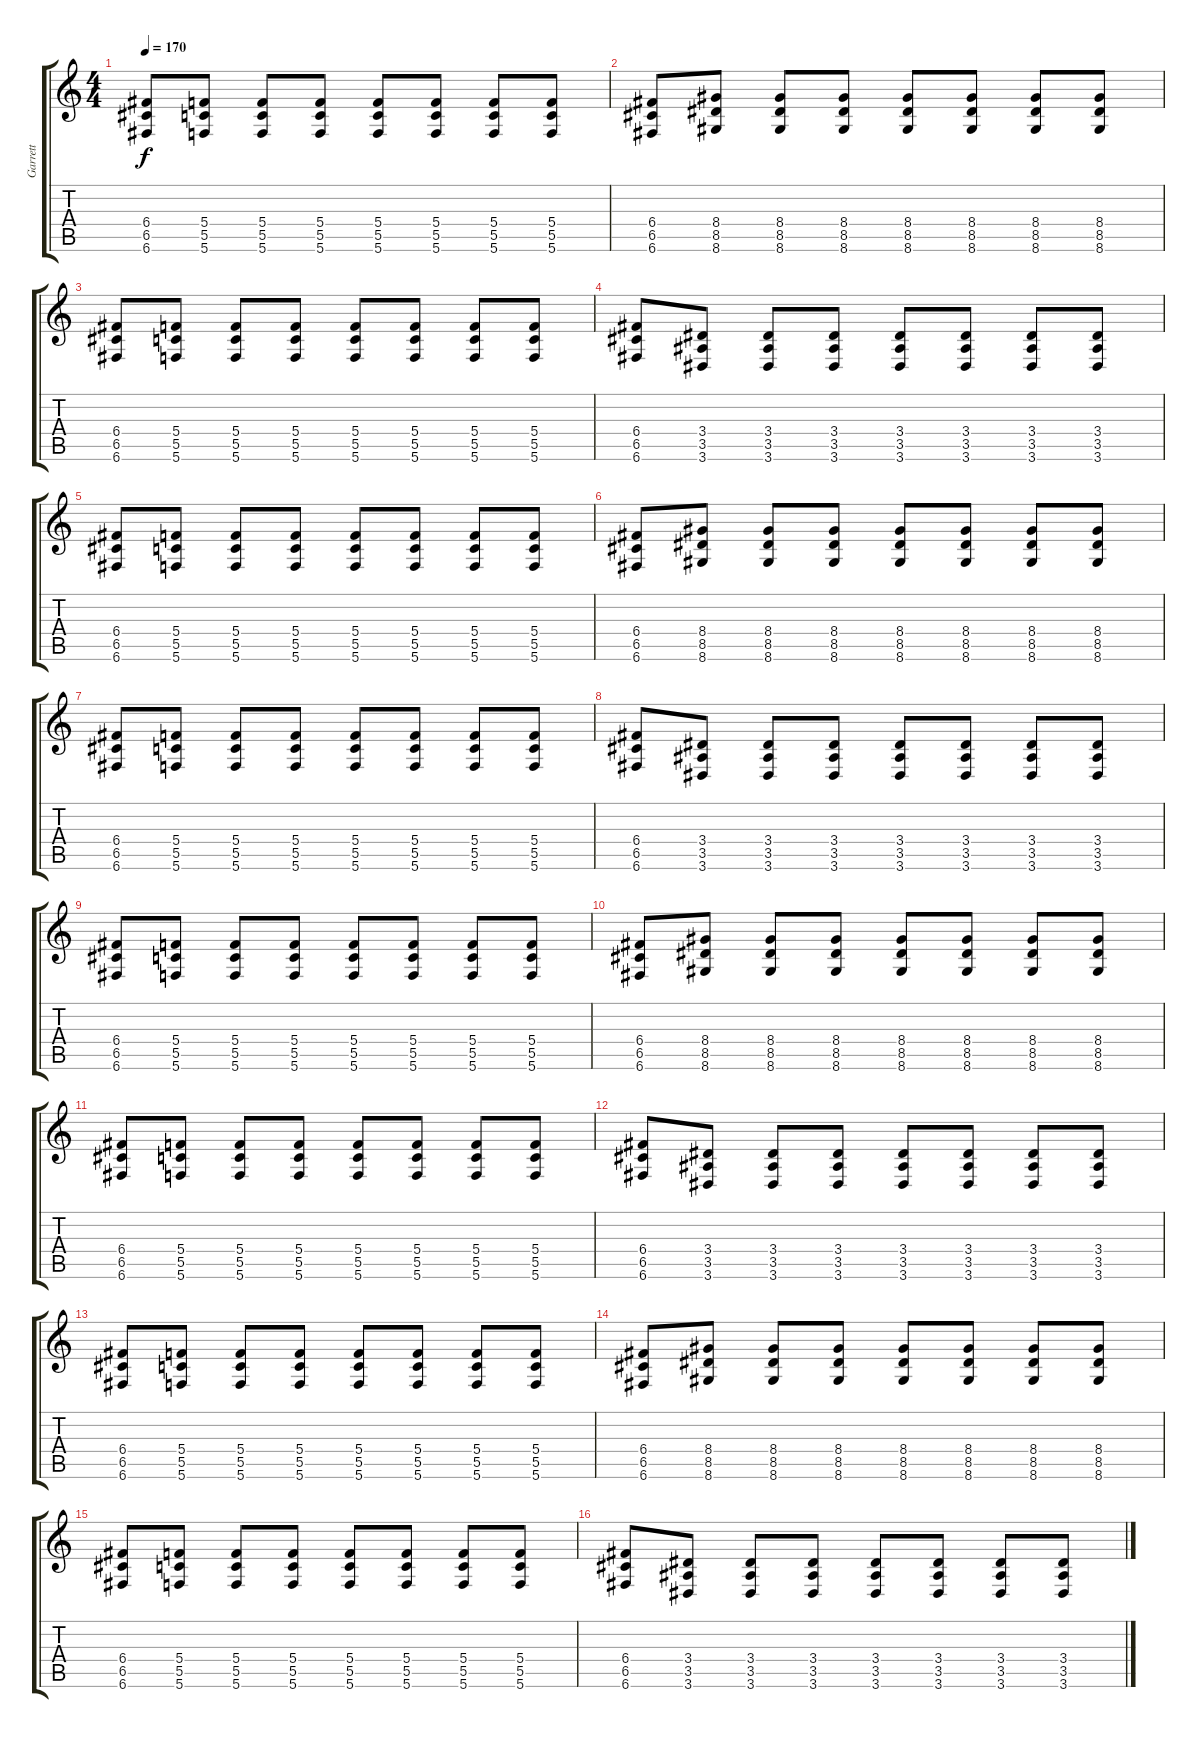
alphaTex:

\track ("Garrett" "Garrett") {instrument overdrivenguitar}
\staff {score tabs}
\tuning (D4 A3 F3 C3 G2 C2) {hide}
\ts (4 4)
\tempo 170
\clef g2
\ks c
(6.4 6.5 6.6).8{dy f} (5.4 5.5 5.6).8 (5.4 5.5 5.6).8 (5.4 5.5 5.6).8 (5.4 5.5 5.6).8 (5.4 5.5 5.6).8 (5.4 5.5 5.6).8 (5.4 5.5 5.6).8 |
(6.4 6.5 6.6).8 (8.4 8.5 8.6).8 (8.4 8.5 8.6).8 (8.4 8.5 8.6).8 (8.4 8.5 8.6).8 (8.4 8.5 8.6).8 (8.4 8.5 8.6).8 (8.4 8.5 8.6).8 |
(6.4 6.5 6.6).8 (5.4 5.5 5.6).8 (5.4 5.5 5.6).8 (5.4 5.5 5.6).8 (5.4 5.5 5.6).8 (5.4 5.5 5.6).8 (5.4 5.5 5.6).8 (5.4 5.5 5.6).8 |
(6.4 6.5 6.6).8 (3.4 3.5 3.6).8 (3.4 3.5 3.6).8 (3.4 3.5 3.6).8 (3.4 3.5 3.6).8 (3.4 3.5 3.6).8 (3.4 3.5 3.6).8 (3.4 3.5 3.6).8 |
(6.4 6.5 6.6).8 (5.4 5.5 5.6).8 (5.4 5.5 5.6).8 (5.4 5.5 5.6).8 (5.4 5.5 5.6).8 (5.4 5.5 5.6).8 (5.4 5.5 5.6).8 (5.4 5.5 5.6).8 |
(6.4 6.5 6.6).8 (8.4 8.5 8.6).8 (8.4 8.5 8.6).8 (8.4 8.5 8.6).8 (8.4 8.5 8.6).8 (8.4 8.5 8.6).8 (8.4 8.5 8.6).8 (8.4 8.5 8.6).8 |
(6.4 6.5 6.6).8 (5.4 5.5 5.6).8 (5.4 5.5 5.6).8 (5.4 5.5 5.6).8 (5.4 5.5 5.6).8 (5.4 5.5 5.6).8 (5.4 5.5 5.6).8 (5.4 5.5 5.6).8 |
(6.4 6.5 6.6).8 (3.4 3.5 3.6).8 (3.4 3.5 3.6).8 (3.4 3.5 3.6).8 (3.4 3.5 3.6).8 (3.4 3.5 3.6).8 (3.4 3.5 3.6).8 (3.4 3.5 3.6).8 |
(6.4 6.5 6.6).8 (5.4 5.5 5.6).8 (5.4 5.5 5.6).8 (5.4 5.5 5.6).8 (5.4 5.5 5.6).8 (5.4 5.5 5.6).8 (5.4 5.5 5.6).8 (5.4 5.5 5.6).8 |
(6.4 6.5 6.6).8 (8.4 8.5 8.6).8 (8.4 8.5 8.6).8 (8.4 8.5 8.6).8 (8.4 8.5 8.6).8 (8.4 8.5 8.6).8 (8.4 8.5 8.6).8 (8.4 8.5 8.6).8 |
(6.4 6.5 6.6).8 (5.4 5.5 5.6).8 (5.4 5.5 5.6).8 (5.4 5.5 5.6).8 (5.4 5.5 5.6).8 (5.4 5.5 5.6).8 (5.4 5.5 5.6).8 (5.4 5.5 5.6).8 |
(6.4 6.5 6.6).8 (3.4 3.5 3.6).8 (3.4 3.5 3.6).8 (3.4 3.5 3.6).8 (3.4 3.5 3.6).8 (3.4 3.5 3.6).8 (3.4 3.5 3.6).8 (3.4 3.5 3.6).8 |
(6.4 6.5 6.6).8 (5.4 5.5 5.6).8 (5.4 5.5 5.6).8 (5.4 5.5 5.6).8 (5.4 5.5 5.6).8 (5.4 5.5 5.6).8 (5.4 5.5 5.6).8 (5.4 5.5 5.6).8 |
(6.4 6.5 6.6).8 (8.4 8.5 8.6).8 (8.4 8.5 8.6).8 (8.4 8.5 8.6).8 (8.4 8.5 8.6).8 (8.4 8.5 8.6).8 (8.4 8.5 8.6).8 (8.4 8.5 8.6).8 |
(6.4 6.5 6.6).8 (5.4 5.5 5.6).8 (5.4 5.5 5.6).8 (5.4 5.5 5.6).8 (5.4 5.5 5.6).8 (5.4 5.5 5.6).8 (5.4 5.5 5.6).8 (5.4 5.5 5.6).8 |
(6.4 6.5 6.6).8 (3.4 3.5 3.6).8 (3.4 3.5 3.6).8 (3.4 3.5 3.6).8 (3.4 3.5 3.6).8 (3.4 3.5 3.6).8 (3.4 3.5 3.6).8 (3.4 3.5 3.6).8
